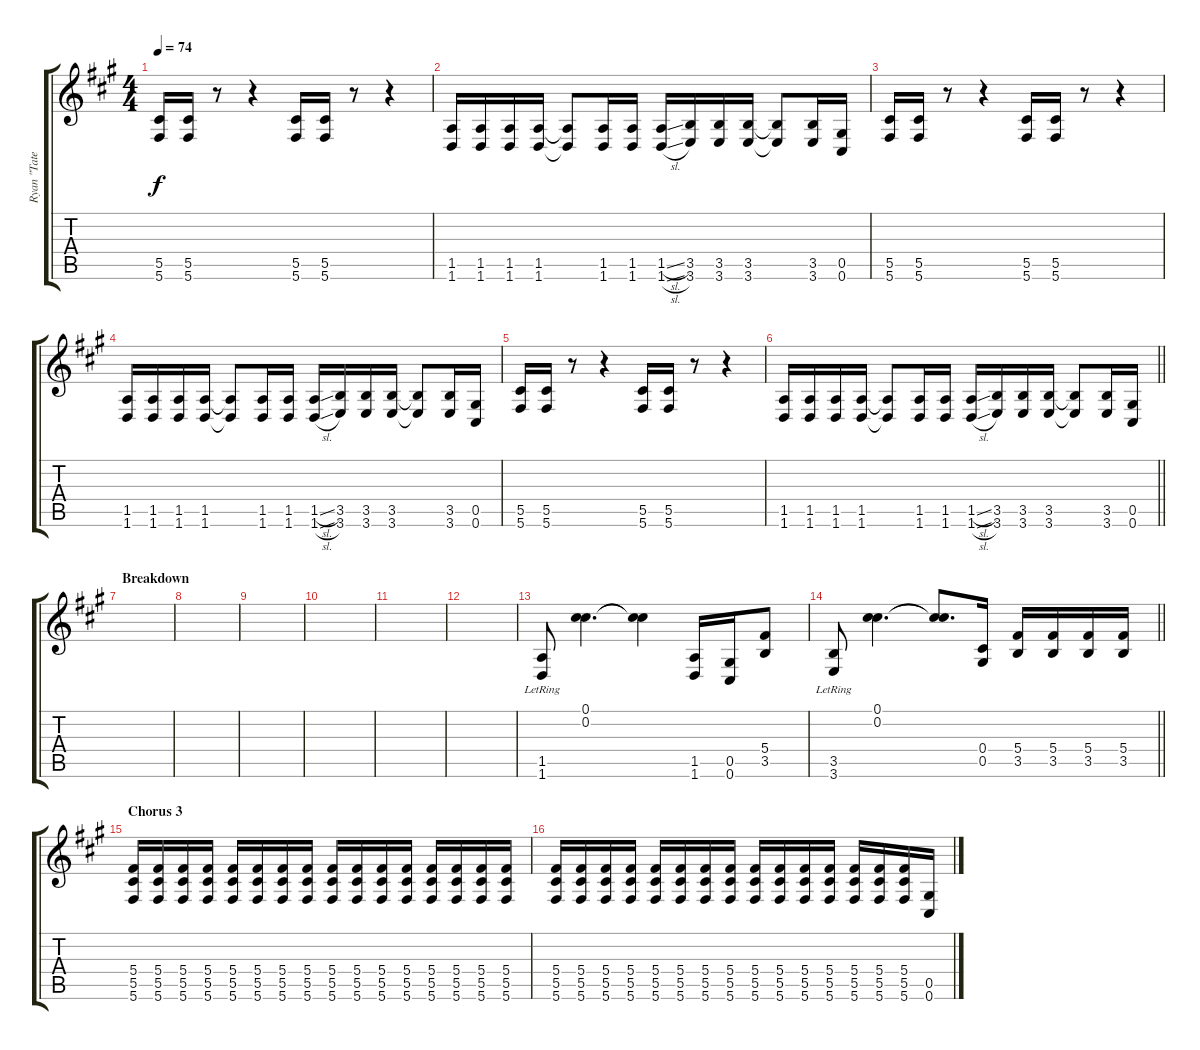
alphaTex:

\track ("Ryan \"Tater\" Johnson" "Ryan \"Tate") {instrument distortionguitar}
\staff {score tabs}
\tuning (Db4 Db4 Gb3 Db3 Ab2 Db2) {hide}
\ts (4 4)
\tempo 74
\clef g2
\ks f#minor
(5.5 5.6).16{dy f} (5.5 5.6).16 r.8 r.4 (5.5 5.6).16 (5.5 5.6).16 r.8 r.4 |
(1.5 1.6).16{instrument distortionguitar} (1.5 1.6).16 (1.5 1.6).16 (1.5 1.6).16 (1.5{t} 1.6{t}).8 (1.5 1.6).16 (1.5 1.6).16 (1.5{sl} 1.6{sl}).16 (3.5 3.6).16 (3.5 3.6).16 (3.5 3.6).16 (3.5{t} 3.6{t}).8 (3.5 3.6).16 (0.5 0.6).16 |
(5.5 5.6).16 (5.5 5.6).16 r.8 r.4 (5.5 5.6).16 (5.5 5.6).16 r.8 r.4 |
(1.5 1.6).16{instrument distortionguitar} (1.5 1.6).16 (1.5 1.6).16 (1.5 1.6).16 (1.5{t} 1.6{t}).8 (1.5 1.6).16 (1.5 1.6).16 (1.5{sl} 1.6{sl}).16 (3.5 3.6).16 (3.5 3.6).16 (3.5 3.6).16 (3.5{t} 3.6{t}).8 (3.5 3.6).16 (0.5 0.6).16 |
(5.5 5.6).16 (5.5 5.6).16 r.8 r.4 (5.5 5.6).16 (5.5 5.6).16 r.8 r.4 |
\barLineRight lightlight
(1.5 1.6).16{instrument distortionguitar} (1.5 1.6).16 (1.5 1.6).16 (1.5 1.6).16 (1.5{t} 1.6{t}).8 (1.5 1.6).16 (1.5 1.6).16 (1.5{sl} 1.6{sl}).16 (3.5 3.6).16 (3.5 3.6).16 (3.5 3.6).16 (3.5{t} 3.6{t}).8 (3.5 3.6).16 (0.5 0.6).16 |
\section ("" "Breakdown")
|
|
|
|
|
|
(1.5{lr} 1.6{lr}).8 (0.1 0.2).4{d} (0.1{t} 0.2{t}).4 (1.5 1.6).16 (0.5 0.6).16 (5.4 3.5).8 |
\barLineRight lightlight
(3.5{lr} 3.6{lr}).8 (0.1 0.2).4{d} (0.1{t} 0.2{t}).8{d} (0.4 0.5).16 (5.4 3.5).16 (5.4 3.5).16 (5.4 3.5).16 (5.4 3.5).16 |
\section ("" "Chorus 3")
(5.4 5.5 5.6).16 (5.4 5.5 5.6).16 (5.4 5.5 5.6).16 (5.4 5.5 5.6).16 (5.4 5.5 5.6).16 (5.4 5.5 5.6).16 (5.4 5.5 5.6).16 (5.4 5.5 5.6).16 (5.4 5.5 5.6).16 (5.4 5.5 5.6).16 (5.4 5.5 5.6).16 (5.4 5.5 5.6).16 (5.4 5.5 5.6).16 (5.4 5.5 5.6).16 (5.4 5.5 5.6).16 (5.4 5.5 5.6).16 |
(5.4 5.5 5.6).16 (5.4 5.5 5.6).16 (5.4 5.5 5.6).16 (5.4 5.5 5.6).16 (5.4 5.5 5.6).16 (5.4 5.5 5.6).16 (5.4 5.5 5.6).16 (5.4 5.5 5.6).16 (5.4 5.5 5.6).16 (5.4 5.5 5.6).16 (5.4 5.5 5.6).16 (5.4 5.5 5.6).16 (5.4 5.5 5.6).16 (5.4 5.5 5.6).16 (5.4 5.5 5.6).16 (0.5 0.6).16
